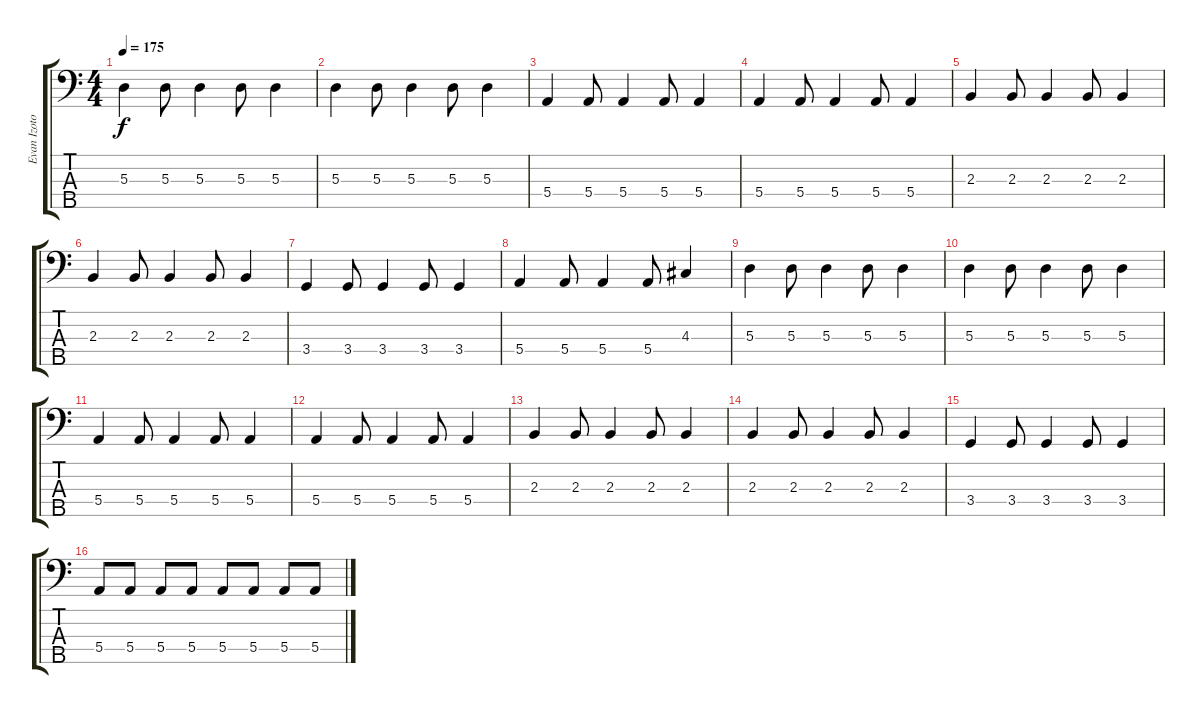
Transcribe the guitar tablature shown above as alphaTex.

\track ("Evan Izotoff" "Evan Izoto") {instrument electricbassfinger}
\staff {score tabs}
\tuning (G2 D2 A1 E1 B0) {hide}
\ts (4 4)
\tempo 175
\clef f4
\ks c
5.3.4{dy f} 5.3.8 5.3.4 5.3.8 5.3.4 |
5.3.4 5.3.8 5.3.4 5.3.8 5.3.4 |
5.4.4 5.4.8 5.4.4 5.4.8 5.4.4 |
5.4.4 5.4.8 5.4.4 5.4.8 5.4.4 |
2.3.4 2.3.8 2.3.4 2.3.8 2.3.4 |
2.3.4 2.3.8 2.3.4 2.3.8 2.3.4 |
3.4.4 3.4.8 3.4.4 3.4.8 3.4.4 |
5.4.4 5.4.8 5.4.4 5.4.8 4.3.4 |
5.3.4 5.3.8 5.3.4 5.3.8 5.3.4 |
5.3.4 5.3.8 5.3.4 5.3.8 5.3.4 |
5.4.4 5.4.8 5.4.4 5.4.8 5.4.4 |
5.4.4 5.4.8 5.4.4 5.4.8 5.4.4 |
2.3.4 2.3.8 2.3.4 2.3.8 2.3.4 |
2.3.4 2.3.8 2.3.4 2.3.8 2.3.4 |
3.4.4 3.4.8 3.4.4 3.4.8 3.4.4 |
5.4.8 5.4.8 5.4.8 5.4.8 5.4.8 5.4.8 5.4.8 5.4.8
